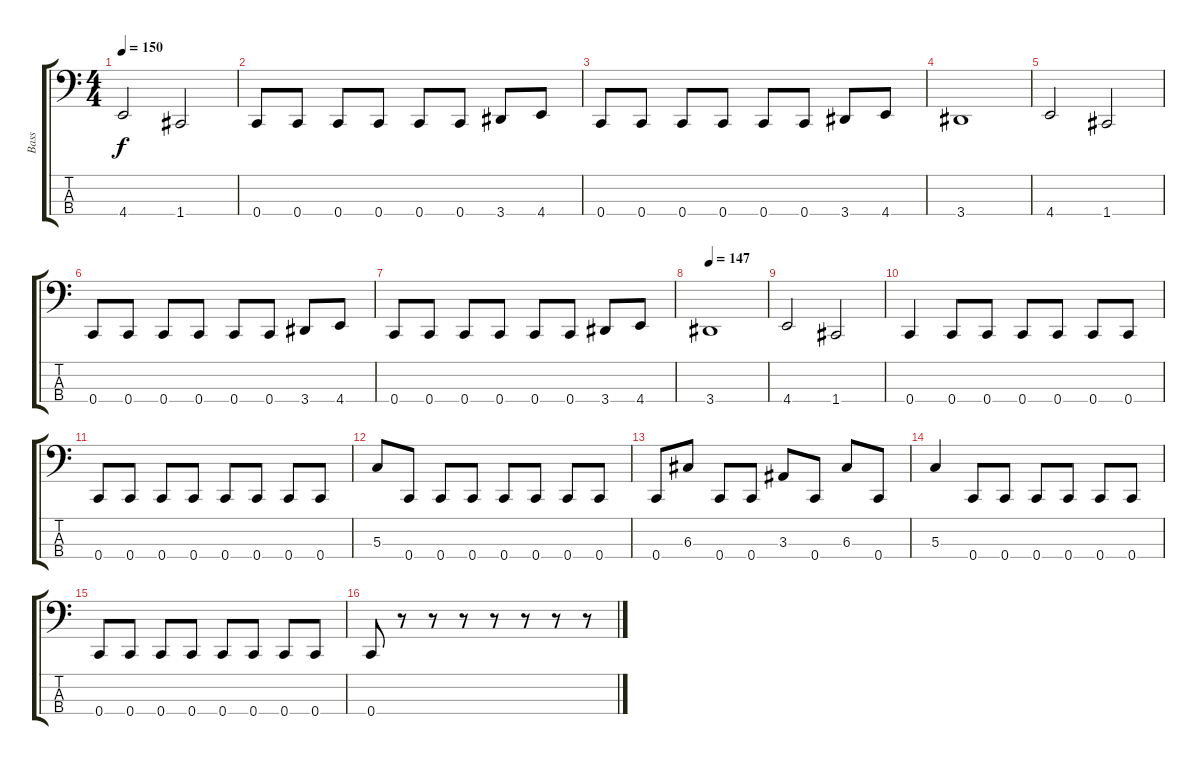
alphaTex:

\track ("Bass" "Bass") {instrument electricbasspick}
\staff {score tabs}
\tuning (F2 C2 G1 C1) {hide}
\ts (4 4)
\tempo 150
\clef f4
\ks c
4.4.2{dy f} 1.4.2 |
0.4.8 0.4.8 0.4.8 0.4.8 0.4.8 0.4.8 3.4.8 4.4.8 |
0.4.8 0.4.8 0.4.8 0.4.8 0.4.8 0.4.8 3.4.8 4.4.8 |
3.4.1 |
4.4.2 1.4.2 |
0.4.8 0.4.8 0.4.8 0.4.8 0.4.8 0.4.8 3.4.8 4.4.8 |
0.4.8 0.4.8 0.4.8 0.4.8 0.4.8 0.4.8 3.4.8 4.4.8 |
\tempo 147
3.4.1 |
4.4.2 1.4.2 |
0.4.4 0.4.8 0.4.8 0.4.8 0.4.8 0.4.8 0.4.8 |
0.4.8 0.4.8 0.4.8 0.4.8 0.4.8 0.4.8 0.4.8 0.4.8 |
5.3.8 0.4.8 0.4.8 0.4.8 0.4.8 0.4.8 0.4.8 0.4.8 |
0.4.8 6.3.8 0.4.8 0.4.8 3.3.8 0.4.8 6.3.8 0.4.8 |
5.3.4 0.4.8 0.4.8 0.4.8 0.4.8 0.4.8 0.4.8 |
0.4.8 0.4.8 0.4.8 0.4.8 0.4.8 0.4.8 0.4.8 0.4.8 |
0.4.8 r.8 r.8 r.8 r.8 r.8 r.8 r.8
